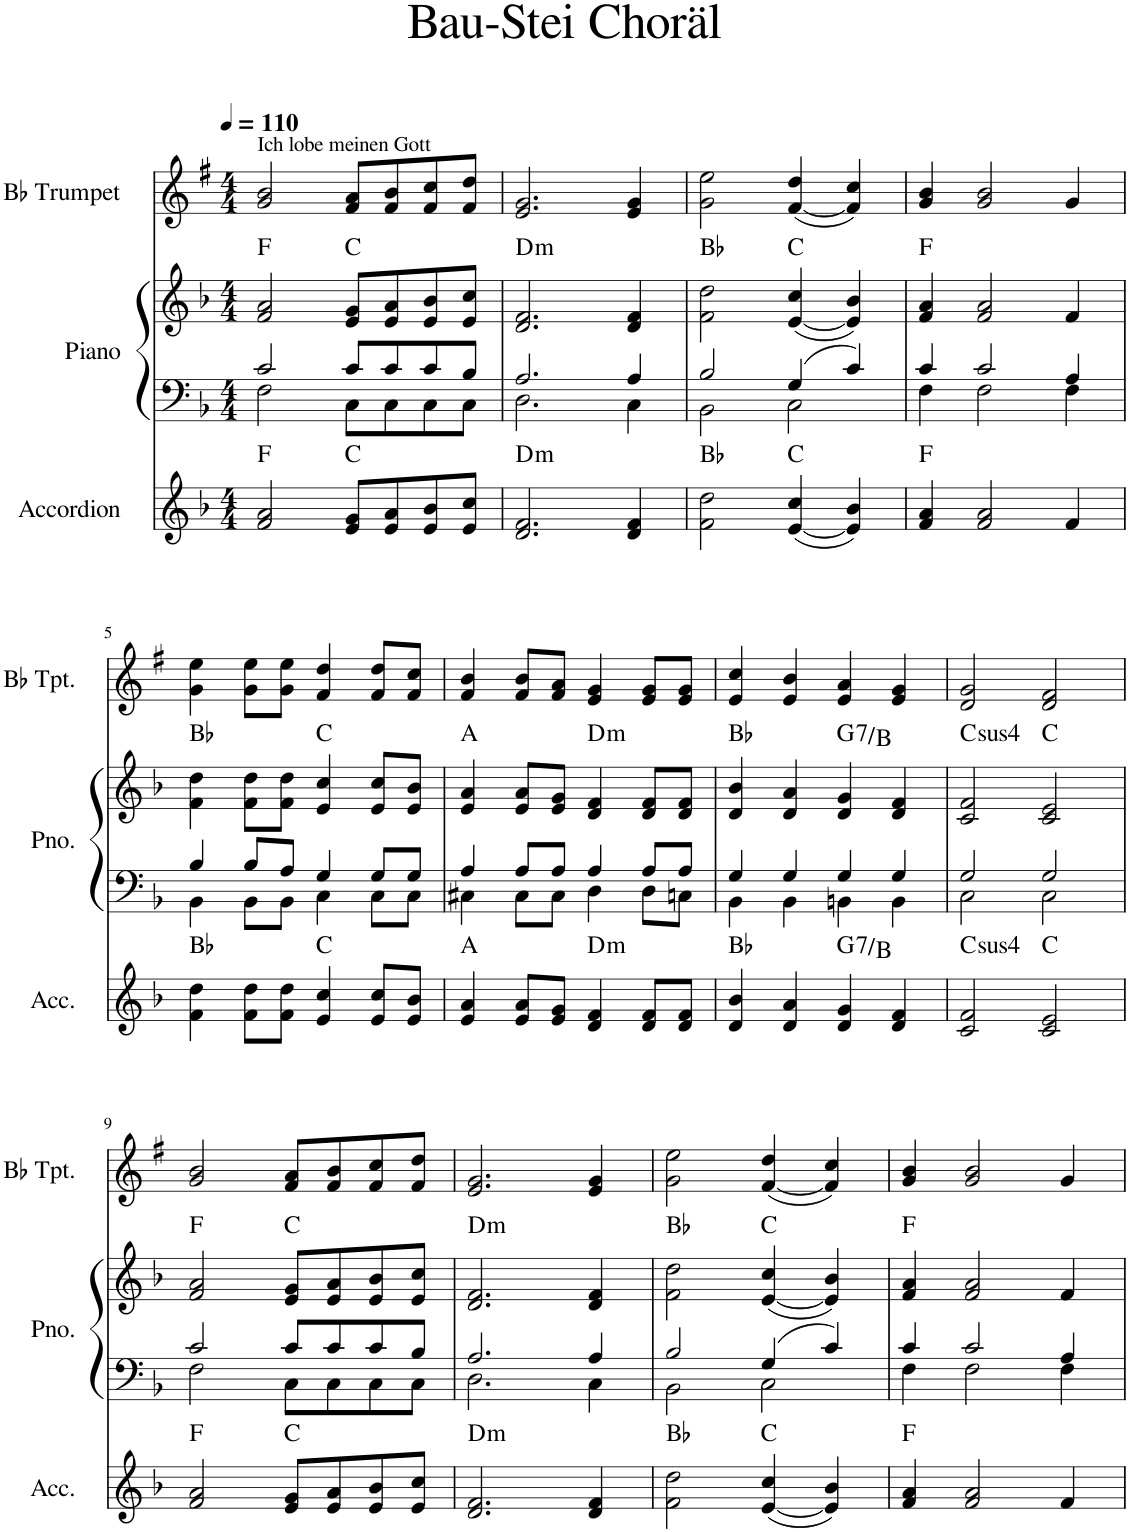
**kern	**harte	**kern	**kern	**harte	**kern
*part3	*part3	*part2	*part2	*part2	*part1
*staff4	*	*staff3	*staff2	*	*staff1
*I"Accordion	*	*I"Piano	*	*	*I"Bb Trumpet
*I'Acc.	*	*I'Pno.	*	*	*I'Bb Tpt.
*clefG2	*	*clefF4	*clefG2	*	*clefG2
*	*	*	*	*	*Trd1c2
*k[b-]	*	*k[b-]	*k[b-]	*	*k[f#]
*M4/4	*	*M4/4	*M4/4	*	*M4/4
*MM110	*	*MM110	*MM110	*	*MM110
=1	=1	=1	=1	=1	=1
*	*	*^	*	*	*
!	!	!	!	!	!	!LO:TX:a:t=Ich lobe meinen Gott
2f/ 2a/	F:maj	2c/	2F\	2f/ 2a/	F:maj	2g/ 2b/
8e/ 8g/L	C:maj	8c/L	8C\L	8e/ 8g/L	C:maj	8f#/ 8a/L
8e/ 8a/	.	8c/	8C\	8e/ 8a/	.	8f#/ 8b/
8e/ 8b-/	.	8c/	8C\	8e/ 8b-/	.	8f#/ 8cc/
8e/ 8cc/J	.	8B-/J	8C\J	8e/ 8cc/J	.	8f#/ 8dd/J
=2	=2	=2	=2	=2	=2	=2
!	!LO:H:kt=m	!	!	!	!LO:H:kt=m	!
2.d/ 2.f/	D:min	2.A/	2.D\	2.d/ 2.f/	D:min	2.e/ 2.g/
4d/ 4f/	.	4A/	4C\	4d/ 4f/	.	4e/ 4g/
=3	=3	=3	=3	=3	=3	=3
2f\ 2dd\	Bb:maj	2B-/	2BB-\	2f\ 2dd\	Bb:maj	2g\ 2ee\
([4e/ 4cc/	C:maj	4G/	2C\	([4e/ 4cc/	C:maj	([4f#/ 4dd/
4e/] 4b-/)	.	4c/	.	4e/] 4b-/)	.	4f#/] 4cc/)
=4	=4	=4	=4	=4	=4	=4
4f/ 4a/	F:maj	4c/	4F\	4f/ 4a/	F:maj	4g/ 4b/
2f/ 2a/	.	2c/	2F\	2f/ 2a/	.	2g/ 2b/
4f/	.	4A/	4F\	4f/	.	4g/
!!LO:LB:g=z
=5	=5	=5	=5	=5	=5	=5
4f\ 4dd\	Bb:maj	4B-/	4BB-\	4f\ 4dd\	Bb:maj	4g\ 4ee\
8f\ 8dd\L	.	8B-/L	8BB-\L	8f\ 8dd\L	.	8g\ 8ee\L
8f\ 8dd\J	.	8A/J	8BB-\J	8f\ 8dd\J	.	8g\ 8ee\J
4e/ 4cc/	C:maj	4G/	4C\	4e/ 4cc/	C:maj	4f#/ 4dd/
8e/ 8cc/L	.	8G/L	8C\L	8e/ 8cc/L	.	8f#/ 8dd/L
8e/ 8b-/J	.	8G/J	8C\J	8e/ 8b-/J	.	8f#/ 8cc/J
=6	=6	=6	=6	=6	=6	=6
4e/ 4a/	A:maj	4A/	4C#X\	4e/ 4a/	A:maj	4f#/ 4b/
8e/ 8a/L	.	8A/L	8C#\L	8e/ 8a/L	.	8f#/ 8b/L
8e/ 8g/J	.	8A/J	8C#\J	8e/ 8g/J	.	8f#/ 8a/J
!	!LO:H:kt=m	!	!	!	!LO:H:kt=m	!
4d/ 4f/	D:min	4A/	4D\	4d/ 4f/	D:min	4e/ 4g/
8d/ 8f/L	.	8A/L	8D\L	8d/ 8f/L	.	8e/ 8g/L
8d/ 8f/J	.	8A/J	8Cn\J	8d/ 8f/J	.	8e/ 8g/J
=7	=7	=7	=7	=7	=7	=7
4d/ 4b-/	Bb:maj	4G/	4BB-\	4d/ 4b-/	Bb:maj	4e/ 4cc/
4d/ 4a/	.	4G/	4BB-\	4d/ 4a/	.	4e/ 4b/
!	!LO:H:kt=7	!	!	!	!LO:H:kt=7	!
4d/ 4g/	G:7/3	4G/	4BBn\	4d/ 4g/	G:7/3	4e/ 4a/
4d/ 4f/	.	4G/	4BB\	4d/ 4f/	.	4e/ 4g/
=8	=8	=8	=8	=8	=8	=8
!	!LO:H:kt=4	!	!	!	!LO:H:kt=4	!
2c/ 2f/	C:sus4	2G/	2C\	2c/ 2f/	C:sus4	2d/ 2g/
2c/ 2e/	C:maj	2G/	2C\	2c/ 2e/	C:maj	2d/ 2f#/
!!LO:LB:g=z
=9	=9	=9	=9	=9	=9	=9
2f/ 2a/	F:maj	2c/	2F\	2f/ 2a/	F:maj	2g/ 2b/
8e/ 8g/L	C:maj	8c/L	8C\L	8e/ 8g/L	C:maj	8f#/ 8a/L
8e/ 8a/	.	8c/	8C\	8e/ 8a/	.	8f#/ 8b/
8e/ 8b-/	.	8c/	8C\	8e/ 8b-/	.	8f#/ 8cc/
8e/ 8cc/J	.	8B-/J	8C\J	8e/ 8cc/J	.	8f#/ 8dd/J
=10	=10	=10	=10	=10	=10	=10
!	!LO:H:kt=m	!	!	!	!LO:H:kt=m	!
2.d/ 2.f/	D:min	2.A/	2.D\	2.d/ 2.f/	D:min	2.e/ 2.g/
4d/ 4f/	.	4A/	4C\	4d/ 4f/	.	4e/ 4g/
=11	=11	=11	=11	=11	=11	=11
2f\ 2dd\	Bb:maj	2B-/	2BB-\	2f\ 2dd\	Bb:maj	2g\ 2ee\
([4e/ 4cc/	C:maj	4G/	2C\	([4e/ 4cc/	C:maj	([4f#/ 4dd/
4e/] 4b-/)	.	4c/	.	4e/] 4b-/)	.	4f#/] 4cc/)
=12	=12	=12	=12	=12	=12	=12
4f/ 4a/	F:maj	4c/	4F\	4f/ 4a/	F:maj	4g/ 4b/
2f/ 2a/	.	2c/	2F\	2f/ 2a/	.	2g/ 2b/
4f/	.	4A/	4F\	4f/	.	4g/
*	*	*v	*v	*	*	*
=	=	=	=	=	=
*-	*-	*-	*-	*-	*-
